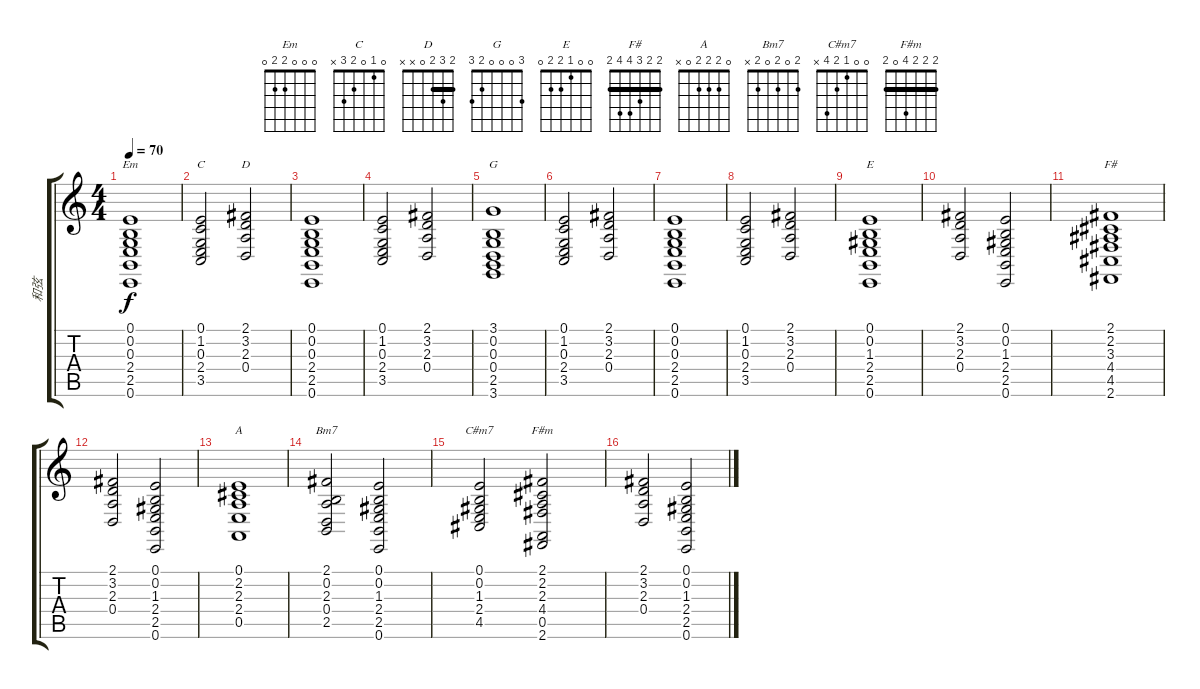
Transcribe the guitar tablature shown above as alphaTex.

\track ("和弦" "和弦") {instrument synthstrings1}
\staff {score tabs}
\tuning (E4 B3 G3 D3 A2 E2) {hide}
\chord ("Em" 0 0 0 2 2 0)
\chord ("C" 0 1 0 2 3 x)
\chord ("D" 2 3 2 0 x x) {barre 2}
\chord ("G" 3 0 0 0 2 3)
\chord ("E" 0 0 1 2 2 0)
\chord ("F#" 2 2 3 4 4 2) {barre 2}
\chord ("A" 0 2 2 2 0 x)
\chord ("Bm7" 2 0 2 0 2 x)
\chord ("C#m7" 0 0 1 2 4 x)
\chord ("F#m" 2 2 2 4 0 2) {barre 2}
\ts (4 4)
\tempo 70
\clef g2
\ks c
(0.1 0.2 0.3 2.4 2.5 0.6).1{ch "Em" dy f} |
(0.1 1.2 0.3 2.4 3.5).2{ch "C"} (2.1 3.2 2.3 0.4).2{ch "D"} |
(0.1 0.2 0.3 2.4 2.5 0.6).1 |
(0.1 1.2 0.3 2.4 3.5).2 (2.1 3.2 2.3 0.4).2 |
(3.1 0.2 0.3 0.4 2.5 3.6).1{ch "G"} |
(0.1 1.2 0.3 2.4 3.5).2 (2.1 3.2 2.3 0.4).2 |
(0.1 0.2 0.3 2.4 2.5 0.6).1 |
(0.1 1.2 0.3 2.4 3.5).2 (2.1 3.2 2.3 0.4).2 |
(0.1 0.2 1.3 2.4 2.5 0.6).1{ch "E"} |
(2.1 3.2 2.3 0.4).2 (0.1 0.2 1.3 2.4 2.5 0.6).2 |
(2.1 2.2 3.3 4.4 4.5 2.6).1{ch "F#"} |
(2.1 3.2 2.3 0.4).2 (0.1 0.2 1.3 2.4 2.5 0.6).2 |
(0.1 2.2 2.3 2.4 0.5).1{ch "A"} |
(2.1 0.2 2.3 0.4 2.5).2{ch "Bm7"} (0.1 0.2 1.3 2.4 2.5 0.6).2 |
(0.1 0.2 1.3 2.4 4.5).2{ch "C#m7"} (2.1 2.2 2.3 4.4 0.5 2.6).2{ch "F#m"} |
(2.1 3.2 2.3 0.4).2 (0.1 0.2 1.3 2.4 2.5 0.6).2
